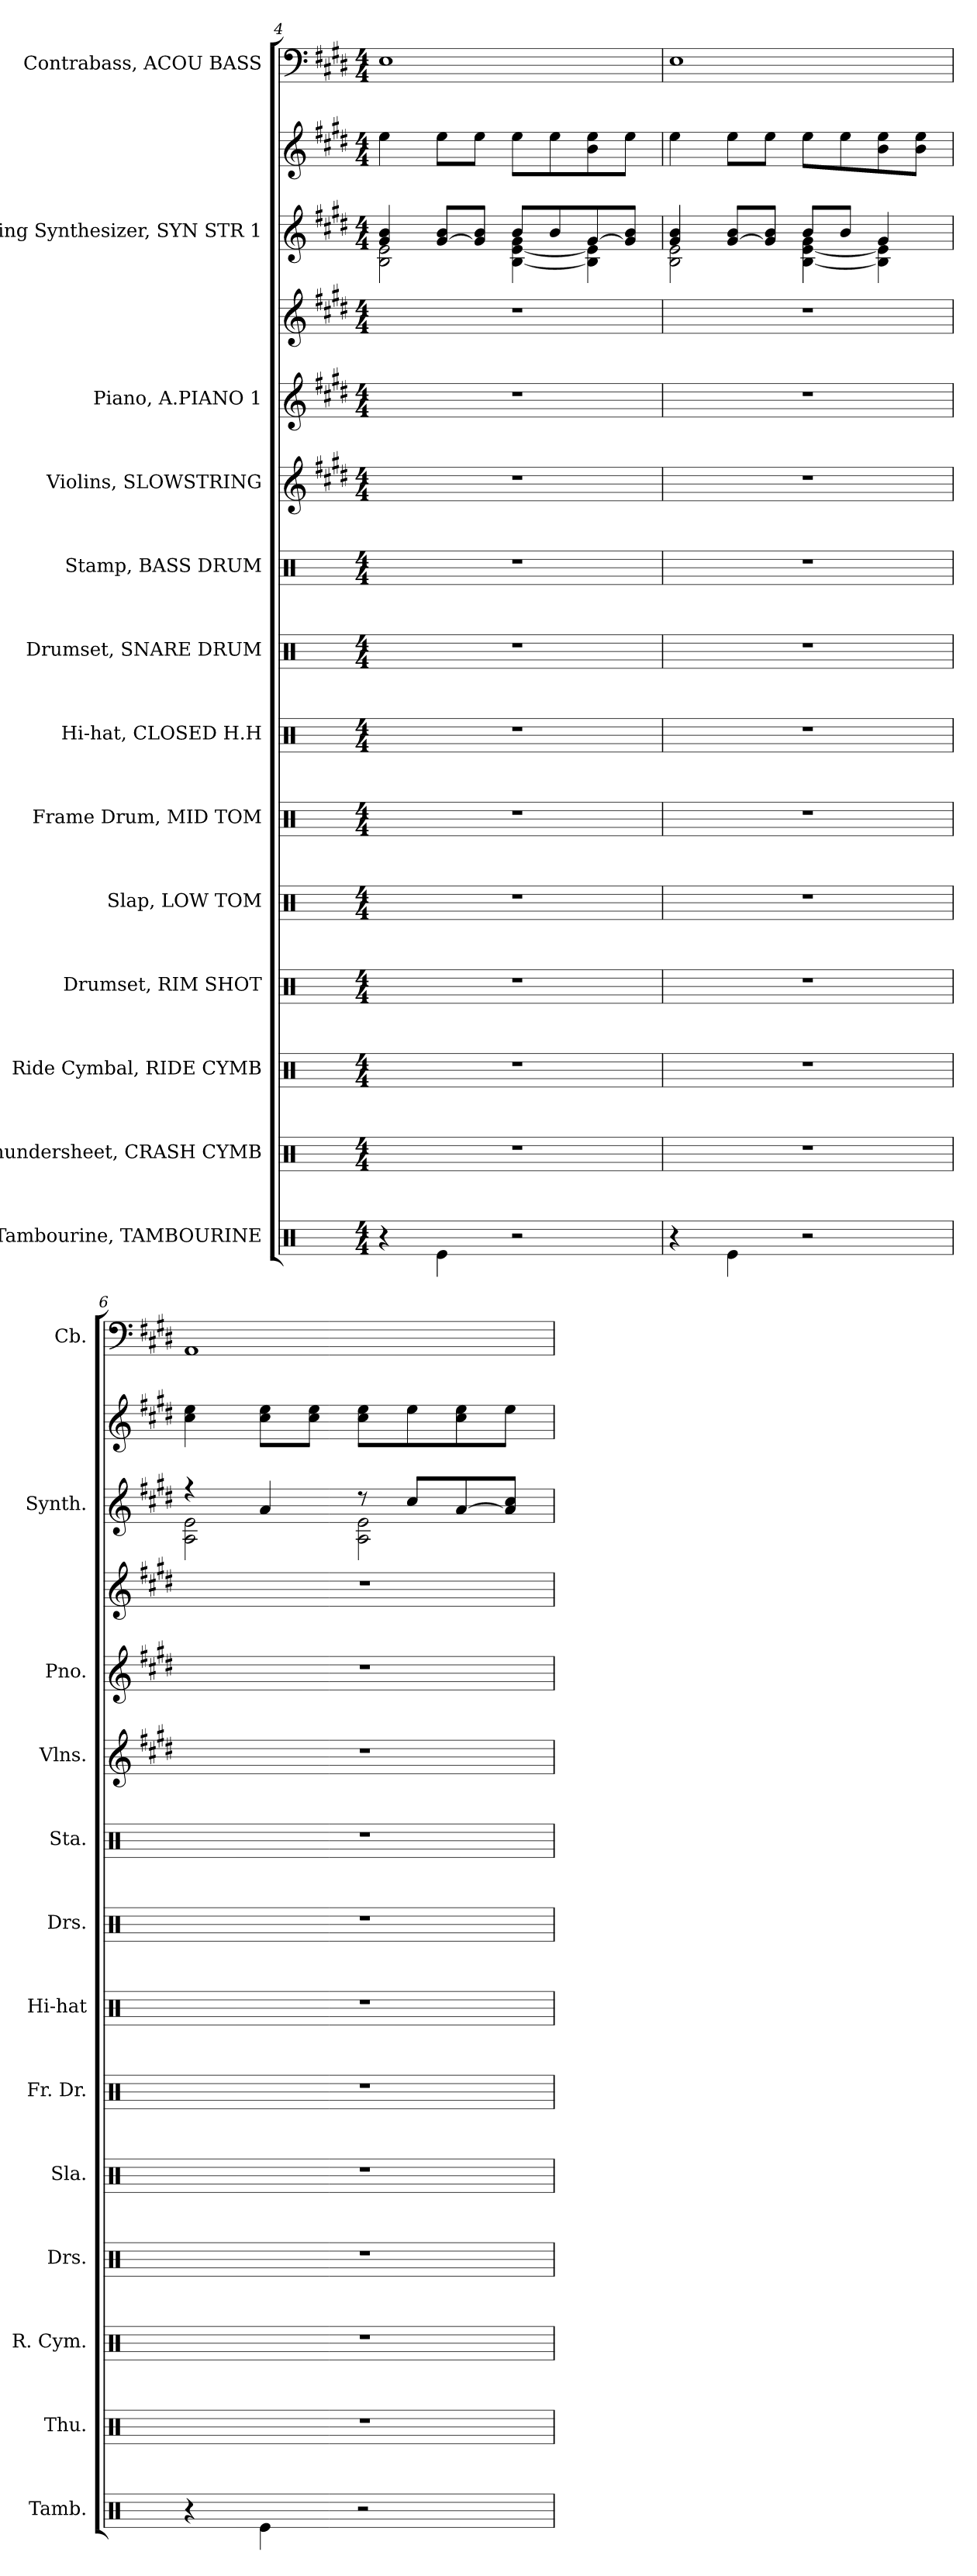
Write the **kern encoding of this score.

**kern	**kern	**kern	**kern	**kern	**kern	**kern	**kern	**kern	**kern	**kern	**kern	**kern	**kern	**kern
*part13	*part12	*part11	*part10	*part9	*part8	*part7	*part6	*part5	*part4	*part3	*part3	*part2	*part2	*part1
*staff15	*staff14	*staff13	*staff12	*staff11	*staff10	*staff9	*staff8	*staff7	*staff6	*staff5	*staff4	*staff3	*staff2	*staff1
*I"Tambourine, TAMBOURINE	*I"Thundersheet, CRASH CYMB	*I"Ride Cymbal, RIDE CYMB	*I"Drumset, RIM SHOT	*I"Slap, LOW TOM	*I"Frame Drum, MID TOM	*I"Hi-hat, CLOSED H.H	*I"Drumset, SNARE DRUM	*I"Stamp, BASS DRUM	*I"Violins, SLOWSTRING	*I"Piano, A.PIANO 1	*	*I"String Synthesizer, SYN STR 1	*	*I"Contrabass, ACOU BASS
*I'Tamb.	*I'Thu.	*I'R. Cym.	*I'Drs.	*I'Sla.	*I'Fr. Dr.	*I'Hi-hat	*I'Drs.	*I'Sta.	*I'Vlns.	*I'Pno.	*	*I'Synth.	*	*I'Cb.
*clefX	*clefX	*clefX	*clefX	*clefX	*clefX	*clefX	*clefX	*clefX	*clefG2	*clefG2	*clefG2	*clefG2	*clefG2	*clefF4
*	*	*	*	*	*	*	*	*	*	*	*	*	*	*ITrd7c12
*k[]	*k[]	*k[]	*k[]	*k[]	*k[]	*k[]	*k[]	*k[]	*k[f#c#g#d#]	*k[f#c#g#d#]	*k[f#c#g#d#]	*k[f#c#g#d#]	*k[f#c#g#d#]	*k[f#c#g#d#]
*M4/4	*M4/4	*M4/4	*M4/4	*M4/4	*M4/4	*M4/4	*M4/4	*M4/4	*M4/4	*M4/4	*M4/4	*M4/4	*M4/4	*M4/4
=4	=4	=4	=4	=4	=4	=4	=4	=4	=4	=4	=4	=4	=4	=4
*	*	*	*	*	*	*	*	*	*	*	*	*^	*	*
4r	1r	1r	1r	1r	1r	1r	1r	1r	1r	1r	1r	4g#/ 4b/	2B\ 2e\	4ee\	1EE
4Re\	.	.	.	.	.	.	.	.	.	.	.	[8g#/ 8b/L	.	8ee\L	.
.	.	.	.	.	.	.	.	.	.	.	.	8g#/] 8b/J	.	8ee\J	.
2r	.	.	.	.	.	.	.	.	.	.	.	8b/L	[4B\ [4e\ 4g#\	8ee\L	.
.	.	.	.	.	.	.	.	.	.	.	.	8b/	.	8ee\	.
.	.	.	.	.	.	.	.	.	.	.	.	[8g#/	4B\] 4e\]	8b\ 8ee\	.
.	.	.	.	.	.	.	.	.	.	.	.	8g#/] 8b/J	.	8ee\J	.
=5	=5	=5	=5	=5	=5	=5	=5	=5	=5	=5	=5	=5	=5	=5	=5
4r	1r	1r	1r	1r	1r	1r	1r	1r	1r	1r	1r	4g#/ 4b/	2B\ 2e\	4ee\	1EE
4Re\	.	.	.	.	.	.	.	.	.	.	.	[8g#/ 8b/L	.	8ee\L	.
.	.	.	.	.	.	.	.	.	.	.	.	8g#/] 8b/J	.	8ee\J	.
2r	.	.	.	.	.	.	.	.	.	.	.	8b/L	[4B\ [4e\ 4g#\	8ee\L	.
.	.	.	.	.	.	.	.	.	.	.	.	8b/J	.	8ee\	.
.	.	.	.	.	.	.	.	.	.	.	.	4g#/	4B\] 4e\]	8b\ 8ee\	.
.	.	.	.	.	.	.	.	.	.	.	.	.	.	8b\ 8ee\J	.
=6	=6	=6	=6	=6	=6	=6	=6	=6	=6	=6	=6	=6	=6	=6	=6
4r	1r	1r	1r	1r	1r	1r	1r	1r	1r	1r	1r	4r	2A\ 2e\	4cc#\ 4ee\	1AAA
4Re\	.	.	.	.	.	.	.	.	.	.	.	4a/	.	8cc#\ 8ee\L	.
.	.	.	.	.	.	.	.	.	.	.	.	.	.	8cc#\ 8ee\J	.
2r	.	.	.	.	.	.	.	.	.	.	.	8r	2A\ 2e\	8cc#\ 8ee\L	.
.	.	.	.	.	.	.	.	.	.	.	.	8cc#/L	.	8ee\	.
.	.	.	.	.	.	.	.	.	.	.	.	[8a/	.	8cc#\ 8ee\	.
.	.	.	.	.	.	.	.	.	.	.	.	8a/] 8cc#/J	.	8ee\J	.
*	*	*	*	*	*	*	*	*	*	*	*	*v	*v	*	*
=	=	=	=	=	=	=	=	=	=	=	=	=	=	=
*-	*-	*-	*-	*-	*-	*-	*-	*-	*-	*-	*-	*-	*-	*-
